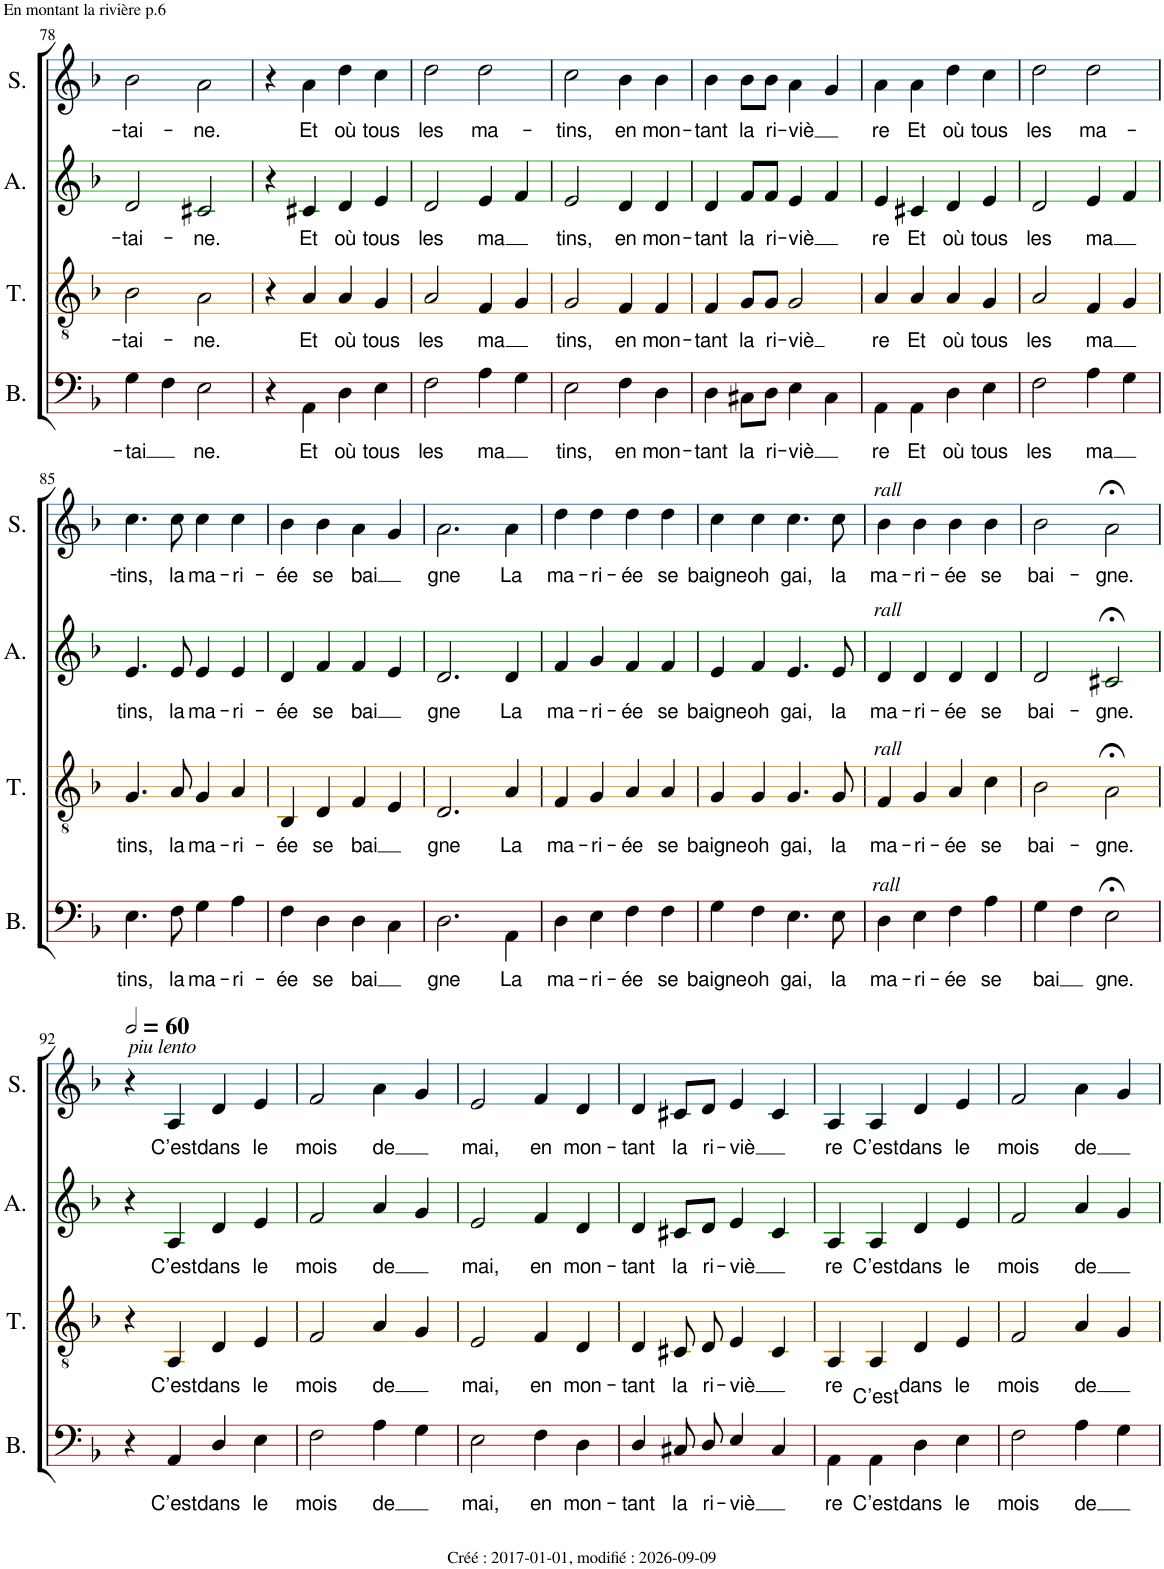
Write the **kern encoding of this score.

**kern	**text	**kern	**text	**kern	**text	**kern	**text
*part4	*part4	*part3	*part3	*part2	*part2	*part1	*part1
*staff4	*staff4	*staff3	*staff3	*staff2	*staff2	*staff1	*staff1
*I"Basse	*	*I"Ténor	*	*I"Alto	*	*I"Soprano	*
*I'B.	*	*I'T.	*	*I'A.	*	*I'S.	*
!!LO:PB:g=z
*clefF4	*	*clefGv2	*	*clefG2	*	*clefG2	*
*k[b-]	*	*k[b-]	*	*k[b-]	*	*k[b-]	*
*M4/4	*	*M4/4	*	*M4/4	*	*M4/4	*
=78	=78	=78	=78	=78	=78	=78	=78
!	!LO:LY:b	!	!LO:LY:b	!	!LO:LY:b	!	!LO:LY:b
4G\	-tai	2B-\	-tai-	2d/	-tai-	2b-\	-tai-
4F\	.	.	.	.	.	.	.
!	!LO:LY:b	!	!LO:LY:b	!	!LO:LY:b	!	!LO:LY:b
2E\	ne.	2A\	-ne.	2c#X/	-ne.	2a\	-ne.
=79	=79	=79	=79	=79	=79	=79	=79
4r	.	4r	.	4r	.	4r	.
!	!LO:LY:b	!	!LO:LY:b	!	!LO:LY:b	!	!LO:LY:b
4AA\	Et	4A/	Et	4c#X/	Et	4a\	Et
!	!LO:LY:b	!	!LO:LY:b	!	!LO:LY:b	!	!LO:LY:b
4D\	où	4A/	où	4d/	où	4dd\	où
!	!LO:LY:b	!	!LO:LY:b	!	!LO:LY:b	!	!LO:LY:b
4E\	tous	4G/	tous	4e/	tous	4cc\	tous
=80	=80	=80	=80	=80	=80	=80	=80
!	!LO:LY:b	!	!LO:LY:b	!	!LO:LY:b	!	!LO:LY:b
2F\	les	2A/	les	2d/	les	2dd\	les
!	!LO:LY:b	!	!LO:LY:b	!	!LO:LY:b	!	!LO:LY:b
4A\	ma	4F/	ma	4e/	ma	2dd\	ma-
4G\	.	4G/	.	4f/	.	.	.
=81	=81	=81	=81	=81	=81	=81	=81
!	!LO:LY:b	!	!LO:LY:b	!	!LO:LY:b	!	!LO:LY:b
2E\	tins,	2G/	tins,	2e/	tins,	2cc\	-tins,
!	!LO:LY:b	!	!LO:LY:b	!	!LO:LY:b	!	!LO:LY:b
4F\	en	4F/	en	4d/	en	4b-\	en
!	!LO:LY:b	!	!LO:LY:b	!	!LO:LY:b	!	!LO:LY:b
4D\	mon-	4F/	mon-	4d/	mon-	4b-\	mon-
=82	=82	=82	=82	=82	=82	=82	=82
!	!LO:LY:b	!	!LO:LY:b	!	!LO:LY:b	!	!LO:LY:b
4D\	-tant	4F/	-tant	4d/	-tant	4b-\	-tant
!	!LO:LY:b	!	!LO:LY:b	!	!LO:LY:b	!	!LO:LY:b
8C#X\L	la	8G/L	la	8f/L	la	8b-\L	la
!	!LO:LY:b	!	!LO:LY:b	!	!LO:LY:b	!	!LO:LY:b
8D\J	ri-	8G/J	ri-	8f/J	ri-	8b-\J	ri-
!	!LO:LY:b	!	!LO:LY:b	!	!LO:LY:b	!	!LO:LY:b
4E\	-viè	2G/	-viè	4e/	-viè	4a\	-viè
4C#\	.	.	.	4f/	.	4g/	.
=83	=83	=83	=83	=83	=83	=83	=83
!	!LO:LY:b	!	!LO:LY:b	!	!LO:LY:b	!	!LO:LY:b
4AA\	re	4A/	re	4e/	re	4a\	re
!	!LO:LY:b	!	!LO:LY:b	!	!LO:LY:b	!	!LO:LY:b
4AA\	Et	4A/	Et	4c#X/	Et	4a\	Et
!	!LO:LY:b	!	!LO:LY:b	!	!LO:LY:b	!	!LO:LY:b
4D\	où	4A/	où	4d/	où	4dd\	où
!	!LO:LY:b	!	!LO:LY:b	!	!LO:LY:b	!	!LO:LY:b
4E\	tous	4G/	tous	4e/	tous	4cc\	tous
=84	=84	=84	=84	=84	=84	=84	=84
!	!LO:LY:b	!	!LO:LY:b	!	!LO:LY:b	!	!LO:LY:b
2F\	les	2A/	les	2d/	les	2dd\	les
!	!LO:LY:b	!	!LO:LY:b	!	!LO:LY:b	!	!LO:LY:b
4A\	ma	4F/	ma	4e/	ma	2dd\	ma-
4G\	.	4G/	.	4f/	.	.	.
!!LO:LB:g=z
=85	=85	=85	=85	=85	=85	=85	=85
!	!LO:LY:b	!	!LO:LY:b	!	!LO:LY:b	!	!LO:LY:b
4.E\	tins,	4.G/	tins,	4.e/	tins,	4.cc\	-tins,
!	!LO:LY:b	!	!LO:LY:b	!	!LO:LY:b	!	!LO:LY:b
8F\	la	8A/	la	8e/	la	8cc\	la
!	!LO:LY:b	!	!LO:LY:b	!	!LO:LY:b	!	!LO:LY:b
4G\	ma-	4G/	ma-	4e/	ma-	4cc\	ma-
!	!LO:LY:b	!	!LO:LY:b	!	!LO:LY:b	!	!LO:LY:b
4A\	-ri-	4A/	-ri-	4e/	-ri-	4cc\	-ri-
=86	=86	=86	=86	=86	=86	=86	=86
!	!LO:LY:b	!	!LO:LY:b	!	!LO:LY:b	!	!LO:LY:b
4F\	-ée	4BB-/	-ée	4d/	-ée	4b-\	-ée
!	!LO:LY:b	!	!LO:LY:b	!	!LO:LY:b	!	!LO:LY:b
4D\	se	4D/	se	4f/	se	4b-\	se
!	!LO:LY:b	!	!LO:LY:b	!	!LO:LY:b	!	!LO:LY:b
4D\	bai	4F/	bai	4f/	bai	4a\	bai
4C\	.	4E/	.	4e/	.	4g/	.
=87	=87	=87	=87	=87	=87	=87	=87
!	!LO:LY:b	!	!LO:LY:b	!	!LO:LY:b	!	!LO:LY:b
2.D\	gne	2.D/	gne	2.d/	gne	2.a\	gne
!	!LO:LY:b	!	!LO:LY:b	!	!LO:LY:b	!	!LO:LY:b
4AA\	La	4A/	La	4d/	La	4a\	La
=88	=88	=88	=88	=88	=88	=88	=88
!	!LO:LY:b	!	!LO:LY:b	!	!LO:LY:b	!	!LO:LY:b
4D\	ma-	4F/	ma-	4f/	ma-	4dd\	ma-
!	!LO:LY:b	!	!LO:LY:b	!	!LO:LY:b	!	!LO:LY:b
4E\	-ri-	4G/	-ri-	4g/	-ri-	4dd\	-ri-
!	!LO:LY:b	!	!LO:LY:b	!	!LO:LY:b	!	!LO:LY:b
4F\	-ée	4A/	-ée	4f/	-ée	4dd\	-ée
!	!LO:LY:b	!	!LO:LY:b	!	!LO:LY:b	!	!LO:LY:b
4F\	se	4A/	se	4f/	se	4dd\	se
=89	=89	=89	=89	=89	=89	=89	=89
!	!LO:LY:b	!	!LO:LY:b	!	!LO:LY:b	!	!LO:LY:b
4G\	baigne	4G/	baigne	4e/	baigne	4cc\	baigne
!	!LO:LY:b	!	!LO:LY:b	!	!LO:LY:b	!	!LO:LY:b
4F\	oh	4G/	oh	4f/	oh	4cc\	oh
!	!LO:LY:b	!	!LO:LY:b	!	!LO:LY:b	!	!LO:LY:b
4.E\	gai,	4.G/	gai,	4.e/	gai,	4.cc\	gai,
!	!LO:LY:b	!	!LO:LY:b	!	!LO:LY:b	!	!LO:LY:b
8E\	la	8G/	la	8e/	la	8cc\	la
=90	=90	=90	=90	=90	=90	=90	=90
!	!	!	!	!	!	!LO:TX:a:i:t=rall	!
!	!	!	!	!LO:TX:a:i:t=rall	!	!	!
!	!	!LO:TX:a:i:t=rall	!	!	!	!	!
!LO:TX:a:i:t=rall	!	!	!	!	!	!	!
!	!LO:LY:b	!	!LO:LY:b	!	!LO:LY:b	!	!LO:LY:b
4D\	ma-	4F/	ma-	4d/	ma-	4b-\	ma-
!	!LO:LY:b	!	!LO:LY:b	!	!LO:LY:b	!	!LO:LY:b
4E\	-ri-	4G/	-ri-	4d/	-ri-	4b-\	-ri-
!	!LO:LY:b	!	!LO:LY:b	!	!LO:LY:b	!	!LO:LY:b
4F\	-ée	4A/	-ée	4d/	-ée	4b-\	-ée
!	!LO:LY:b	!	!LO:LY:b	!	!LO:LY:b	!	!LO:LY:b
4A\	se	4c\	se	4d/	se	4b-\	se
=91	=91	=91	=91	=91	=91	=91	=91
!	!LO:LY:b	!	!LO:LY:b	!	!LO:LY:b	!	!LO:LY:b
4G\	-bai	2B-\	bai-	2d/	bai-	2b-\	bai-
4F\	.	.	.	.	.	.	.
!	!LO:LY:b	!	!LO:LY:b	!	!LO:LY:b	!	!LO:LY:b
2E;<\	gne.	2A;<\	-gne.	2c#X;</	-gne.	2a;<\	-gne.
!!LO:LB:g=z
=92	=92	=92	=92	=92	=92	=92	=92
*	*	*	*	*	*	*MM120	*
!	!	!	!	!	!	!LO:TX:a:i:t=piu lento	!
4r	.	4r	.	4r	.	4r	.
!	!LO:LY:b	!	!LO:LY:b	!	!LO:LY:b	!	!LO:LY:b
4AA/	C’est	4AA/	C’est	4A/	C’est	4A/	C’est
!	!LO:LY:b	!	!LO:LY:b	!	!LO:LY:b	!	!LO:LY:b
4D/	dans	4D/	dans	4d/	dans	4d/	dans
!	!LO:LY:b	!	!LO:LY:b	!	!LO:LY:b	!	!LO:LY:b
4E\	le	4E/	le	4e/	le	4e/	le
=93	=93	=93	=93	=93	=93	=93	=93
!	!LO:LY:b	!	!LO:LY:b	!	!LO:LY:b	!	!LO:LY:b
2F\	mois	2F/	mois	2f/	mois	2f/	mois
!	!LO:LY:b	!	!LO:LY:b	!	!LO:LY:b	!	!LO:LY:b
4A\	de	4A/	de	4a/	de	4a\	de
4G\	.	4G/	.	4g/	.	4g/	.
=94	=94	=94	=94	=94	=94	=94	=94
!	!LO:LY:b	!	!LO:LY:b	!	!LO:LY:b	!	!LO:LY:b
2E\	mai,	2E/	mai,	2e/	mai,	2e/	mai,
!	!LO:LY:b	!	!LO:LY:b	!	!LO:LY:b	!	!LO:LY:b
4F\	en	4F/	en	4f/	en	4f/	en
!	!LO:LY:b	!	!LO:LY:b	!	!LO:LY:b	!	!LO:LY:b
4D\	mon-	4D/	mon-	4d/	mon-	4d/	mon-
=95	=95	=95	=95	=95	=95	=95	=95
!	!LO:LY:b	!	!LO:LY:b	!	!LO:LY:b	!	!LO:LY:b
4D/	-tant	4D/	-tant	4d/	-tant	4d/	-tant
!	!LO:LY:b	!	!LO:LY:b	!	!LO:LY:b	!	!LO:LY:b
8C#X/	la	8C#X/	la	8c#X/L	la	8c#X/L	la
!	!LO:LY:b	!	!LO:LY:b	!	!LO:LY:b	!	!LO:LY:b
8D/	ri-	8D/	ri-	8d/J	ri-	8d/J	ri-
!	!LO:LY:b	!	!LO:LY:b	!	!LO:LY:b	!	!LO:LY:b
4E/	-viè	4E/	-viè	4e/	-viè	4e/	-viè
4C#/	.	4C#/	.	4c#/	.	4c#/	.
=96	=96	=96	=96	=96	=96	=96	=96
!	!LO:LY:b	!	!LO:LY:b	!	!LO:LY:b	!	!LO:LY:b
4AA\	re	4AA/	re	4A/	re	4A/	re
!	!LO:LY:b	!	!LO:LY:b	!	!LO:LY:b	!	!LO:LY:b
4AA\	C’est	4AA/	C’est	4A/	C’est	4A/	C’est
!	!LO:LY:b	!	!LO:LY:b	!	!LO:LY:b	!	!LO:LY:b
4D\	dans	4D/	dans	4d/	dans	4d/	dans
!	!LO:LY:b	!	!LO:LY:b	!	!LO:LY:b	!	!LO:LY:b
4E\	le	4E/	le	4e/	le	4e/	le
=97	=97	=97	=97	=97	=97	=97	=97
!	!LO:LY:b	!	!LO:LY:b	!	!LO:LY:b	!	!LO:LY:b
2F\	mois	2F/	mois	2f/	mois	2f/	mois
!	!LO:LY:b	!	!LO:LY:b	!	!LO:LY:b	!	!LO:LY:b
4A\	de	4A/	de	4a/	de	4a\	de
4G\	.	4G/	.	4g/	.	4g/	.
=	=	=	=	=	=	=	=
*-	*-	*-	*-	*-	*-	*-	*-
